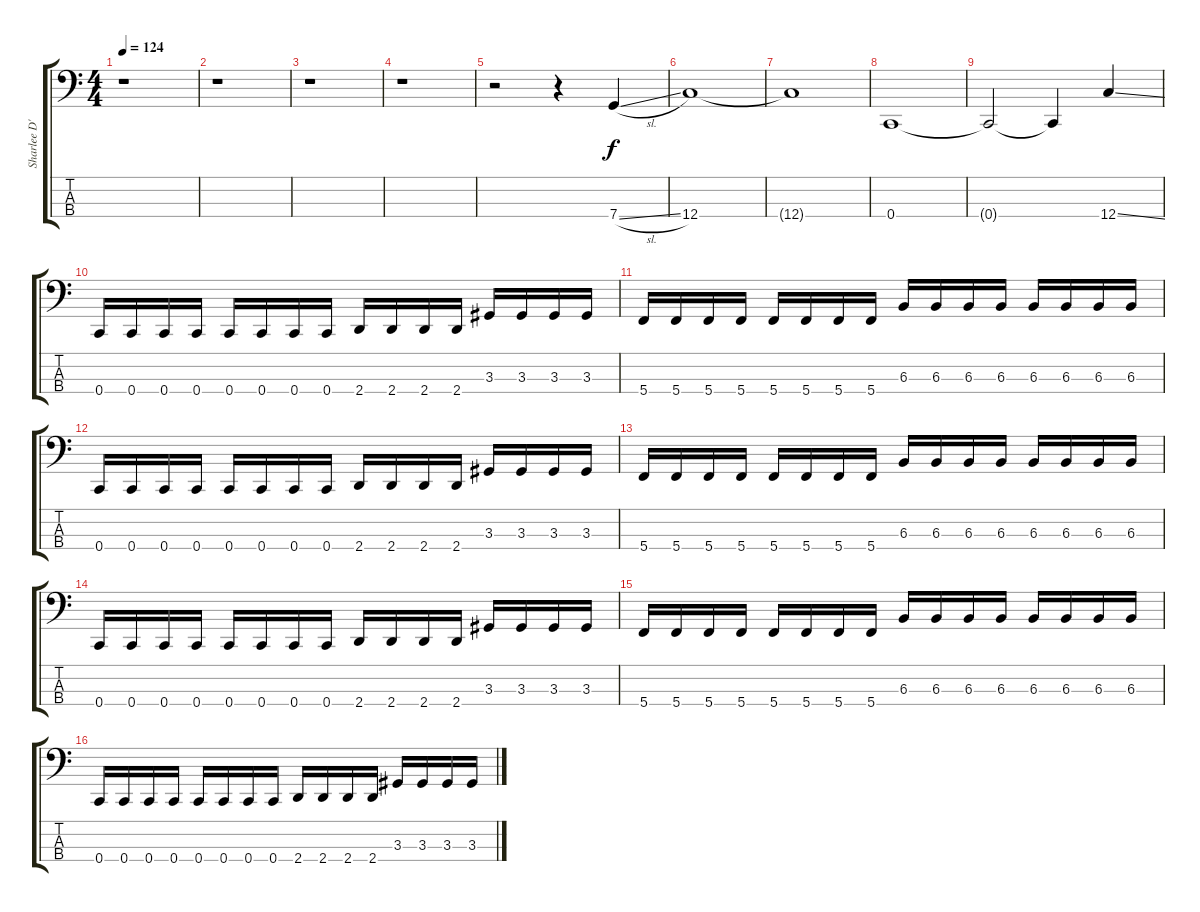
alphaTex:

\track ("Sharlee D'Angelo" "Sharlee D'") {instrument electricbasspick}
\staff {score tabs}
\tuning (Eb2 Bb1 F1 C1) {hide}
\ts (4 4)
\tempo 124
\clef f4
\ks c
r.1{dy f instrument electricbasspick} |
r.1 |
r.1 |
r.1 |
r.2 r.4 7.4{sl}.4 |
12.4.1 |
12.4{t}.1 |
0.4.1 |
0.4{t}.2 0.4{t}.4 12.4{ss}.4 |
0.4.16 0.4.16 0.4.16 0.4.16 0.4.16 0.4.16 0.4.16 0.4.16 2.4.16 2.4.16 2.4.16 2.4.16 3.3.16 3.3.16 3.3.16 3.3.16 |
5.4.16 5.4.16 5.4.16 5.4.16 5.4.16 5.4.16 5.4.16 5.4.16 6.3.16 6.3.16 6.3.16 6.3.16 6.3.16 6.3.16 6.3.16 6.3.16 |
0.4.16 0.4.16 0.4.16 0.4.16 0.4.16 0.4.16 0.4.16 0.4.16 2.4.16 2.4.16 2.4.16 2.4.16 3.3.16 3.3.16 3.3.16 3.3.16 |
5.4.16 5.4.16 5.4.16 5.4.16 5.4.16 5.4.16 5.4.16 5.4.16 6.3.16 6.3.16 6.3.16 6.3.16 6.3.16 6.3.16 6.3.16 6.3.16 |
0.4.16 0.4.16 0.4.16 0.4.16 0.4.16 0.4.16 0.4.16 0.4.16 2.4.16 2.4.16 2.4.16 2.4.16 3.3.16 3.3.16 3.3.16 3.3.16 |
5.4.16 5.4.16 5.4.16 5.4.16 5.4.16 5.4.16 5.4.16 5.4.16 6.3.16 6.3.16 6.3.16 6.3.16 6.3.16 6.3.16 6.3.16 6.3.16 |
0.4.16 0.4.16 0.4.16 0.4.16 0.4.16 0.4.16 0.4.16 0.4.16 2.4.16 2.4.16 2.4.16 2.4.16 3.3.16 3.3.16 3.3.16 3.3.16
